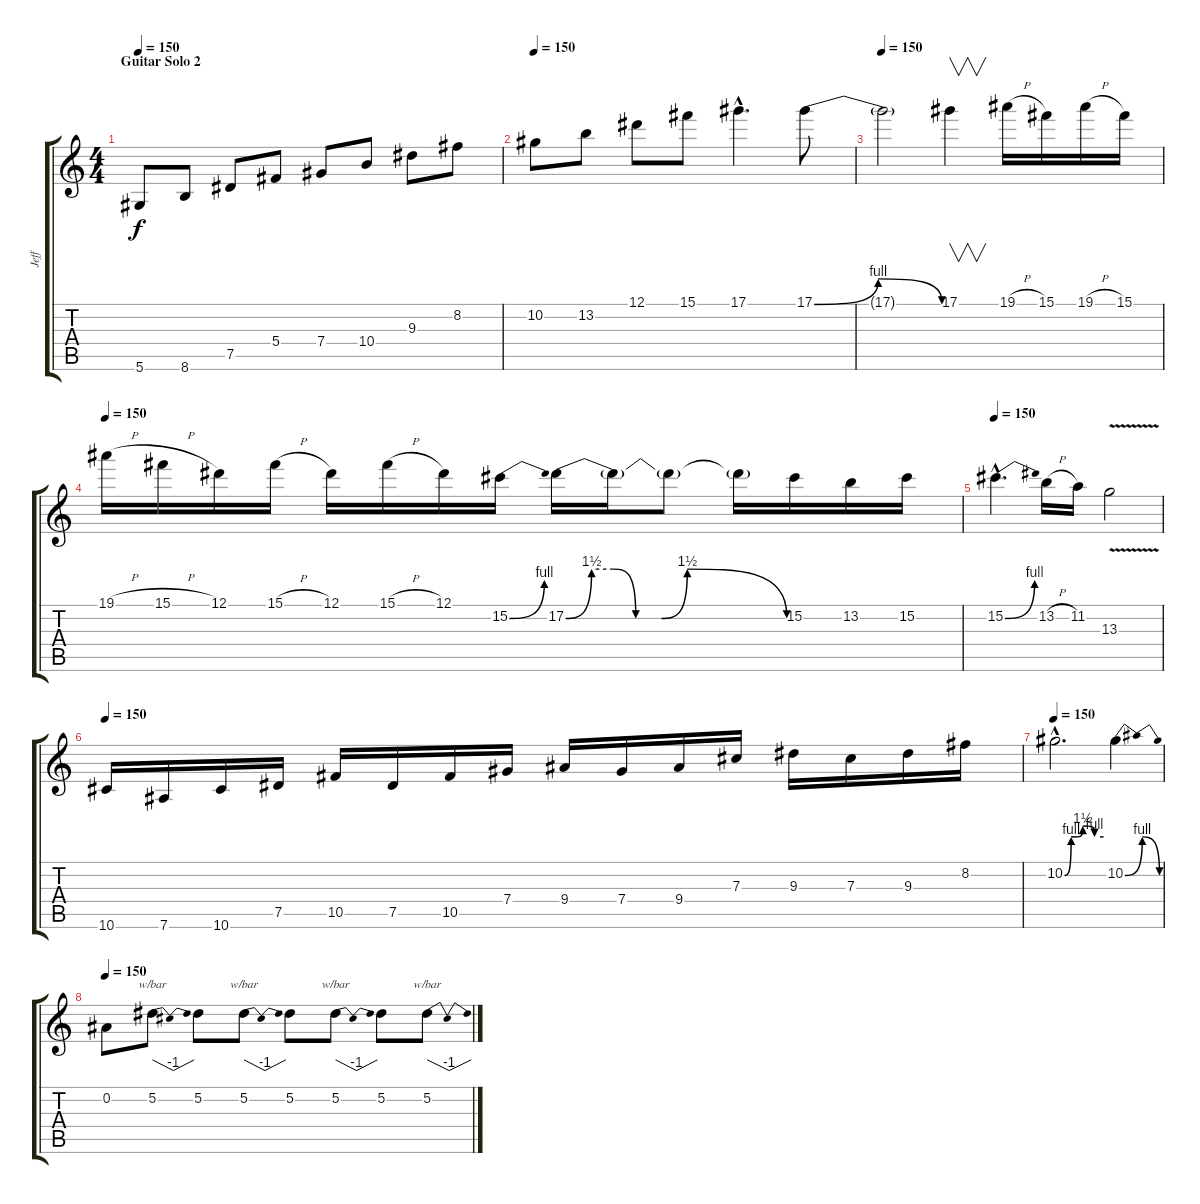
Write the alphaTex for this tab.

\track ("Jeff" "Jeff") {instrument distortionguitar}
\staff {score tabs}
\tuning (Eb4 Bb3 Gb3 Db3 Ab2 Eb2) {hide}
\ts (4 4)
\section ("" "Guitar Solo 2")
\tempo 150
\clef g2
\ks c
5.6.8{dy f} 8.6.8 7.5.8 5.4.8 7.4.8 10.4.8 9.3.8 8.2.8 |
\tempo 150
10.2.8 13.2.8 12.1.8 15.1.8 17.1{hac}.4{d} 17.1{be (bendrelease 0 0 15 4 45 4 60 0)}.8 |
\tempo 150
17.1{t}.2 17.1.4{v} 19.1{h}.16 15.1.16 19.1{h}.16 15.1.16 |
\tempo 150
19.1{h}.16 15.1{h}.16 12.1.16 15.1{h}.16 12.1.16 15.1{h}.16 12.1.16 15.2{be (bend 0 0 60 4)}.16 17.2{be (custom 0 0 7 6 13 6 19 0 26 0 33 6 60 0)}.16 17.2{t}.16 17.2{t}.8 17.2{t}.16 15.2.16 13.2.16 15.2.16 |
\tempo 150
15.2{be (bend 0 0 60 4) hac}.4{d} 13.2{h}.16 11.2.16 13.3{v}.2 |
\tempo 150
10.6.16 7.6.16 10.6.16 7.5.16 10.5.16 7.5.16 10.5.16 7.4.16 9.4.16 7.4.16 9.4.16 7.3.16 9.3.16 7.3.16 9.3.16 8.2.16 |
\tempo 150
10.2{be (custom 0 0 10 4 19 4 28 6 37 6 46 4 60 4) hac}.2{d} 10.2{be (bendrelease 0 0 30 4 30 4 60 0)}.4 |
\tempo 150
0.2.8 5.2.8{tbe (dip default 0 0 30 -4 60 0)} 5.2.8 5.2.8{tbe (dip default 0 0 30 -4 60 0)} 5.2.8 5.2.8{tbe (dip default 0 0 30 -4 60 0)} 5.2.8 5.2.8{tbe (dip default 0 0 30 -4 60 0)}
